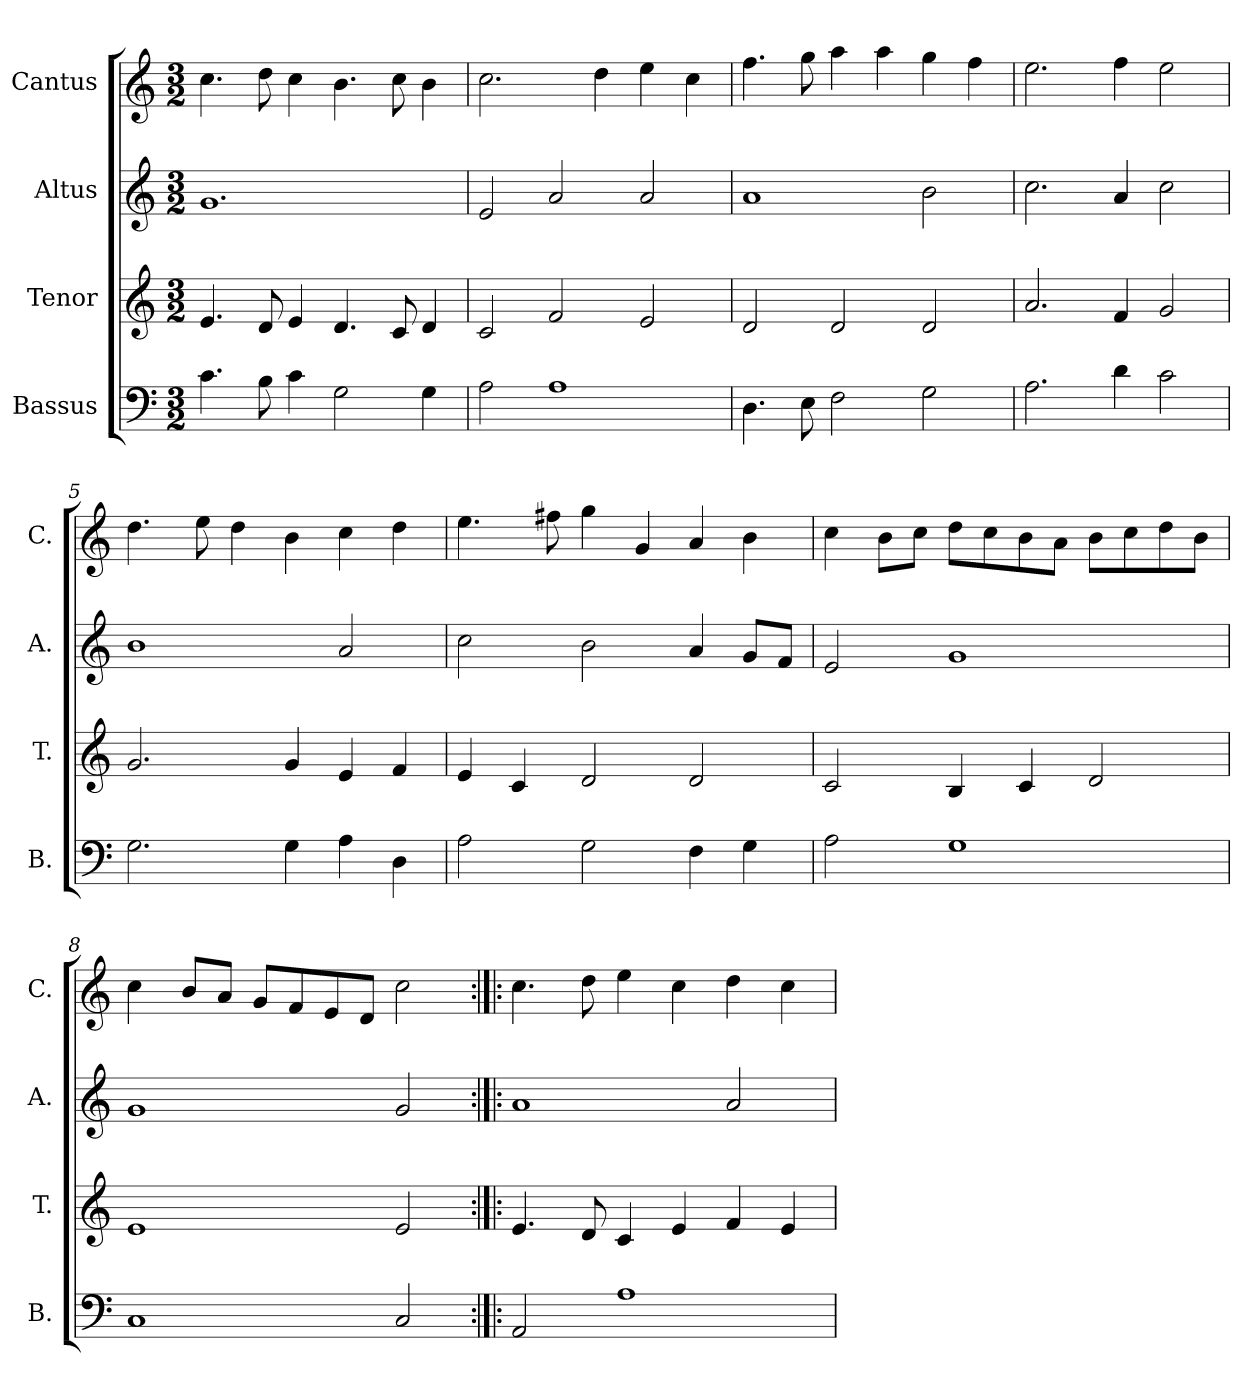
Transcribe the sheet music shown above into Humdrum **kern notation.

**kern	**kern	**kern	**kern
*part4	*part3	*part2	*part1
*staff4	*staff3	*staff2	*staff1
*I"Bassus	*I"Tenor	*I"Altus	*I"Cantus
*I'B.	*I'T.	*I'A.	*I'C.
*clefF4	*clefG2	*clefG2	*clefG2
*k[]	*k[]	*k[]	*k[]
*M3/2	*M3/2	*M3/2	*M3/2
=1	=1	=1	=1
4.c\	4.e/	1.g	4.cc\
8B\	8d/	.	8dd\
4c\	4e/	.	4cc\
2G\	4.d/	.	4.b\
.	8c/	.	8cc\
4G\	4d/	.	4b\
=2	=2	=2	=2
2A\	2c/	2e/	2.cc\
1A	2f/	2a/	.
.	.	.	4dd\
.	2e/	2a/	4ee\
.	.	.	4cc\
=3	=3	=3	=3
4.D\	2d/	1a	4.ff\
8E\	.	.	8gg\
2F\	2d/	.	4aa\
.	.	.	4aa\
2G\	2d/	2b\	4gg\
.	.	.	4ff\
=4	=4	=4	=4
2.A\	2.a/	2.cc\	2.ee\
4d\	4f/	4a/	4ff\
2c\	2g/	2cc\	2ee\
=5	=5	=5	=5
2.G\	2.g/	1b	4.dd\
.	.	.	8ee\
.	.	.	4dd\
4G\	4g/	.	4b\
4A\	4e/	2a/	4cc\
4D\	4f/	.	4dd\
=6	=6	=6	=6
2A\	4e/	2cc\	4.ee\
.	4c/	.	.
.	.	.	8ff#X\
2G\	2d/	2b\	4gg\
.	.	.	4g/
4F\	2d/	4a/	4a/
4G\	.	8g/L	4b\
.	.	8f/J	.
=7	=7	=7	=7
2A\	2c/	2e/	4cc\
.	.	.	8b\L
.	.	.	8cc\J
1G	4B/	1g	8dd\L
.	.	.	8cc\
.	4c/	.	8b\
.	.	.	8a\J
.	2d/	.	8b\L
.	.	.	8cc\
.	.	.	8dd\
.	.	.	8b\J
!!LO:LB:g=z
=8	=8	=8	=8
1C	1e	1g	4cc\
.	.	.	8b/L
.	.	.	8a/J
.	.	.	8g/L
.	.	.	8f/
.	.	.	8e/
.	.	.	8d/J
2C/	2e/	2g/	2cc\
=9:|!|:	=9:|!|:	=9:|!|:	=9:|!|:
2AA/	4.e/	1a	4.cc\
.	8d/	.	8dd\
1A	4c/	.	4ee\
.	4e/	.	4cc\
.	4f/	2a/	4dd\
.	4e/	.	4cc\
=	=	=	=
*-	*-	*-	*-
